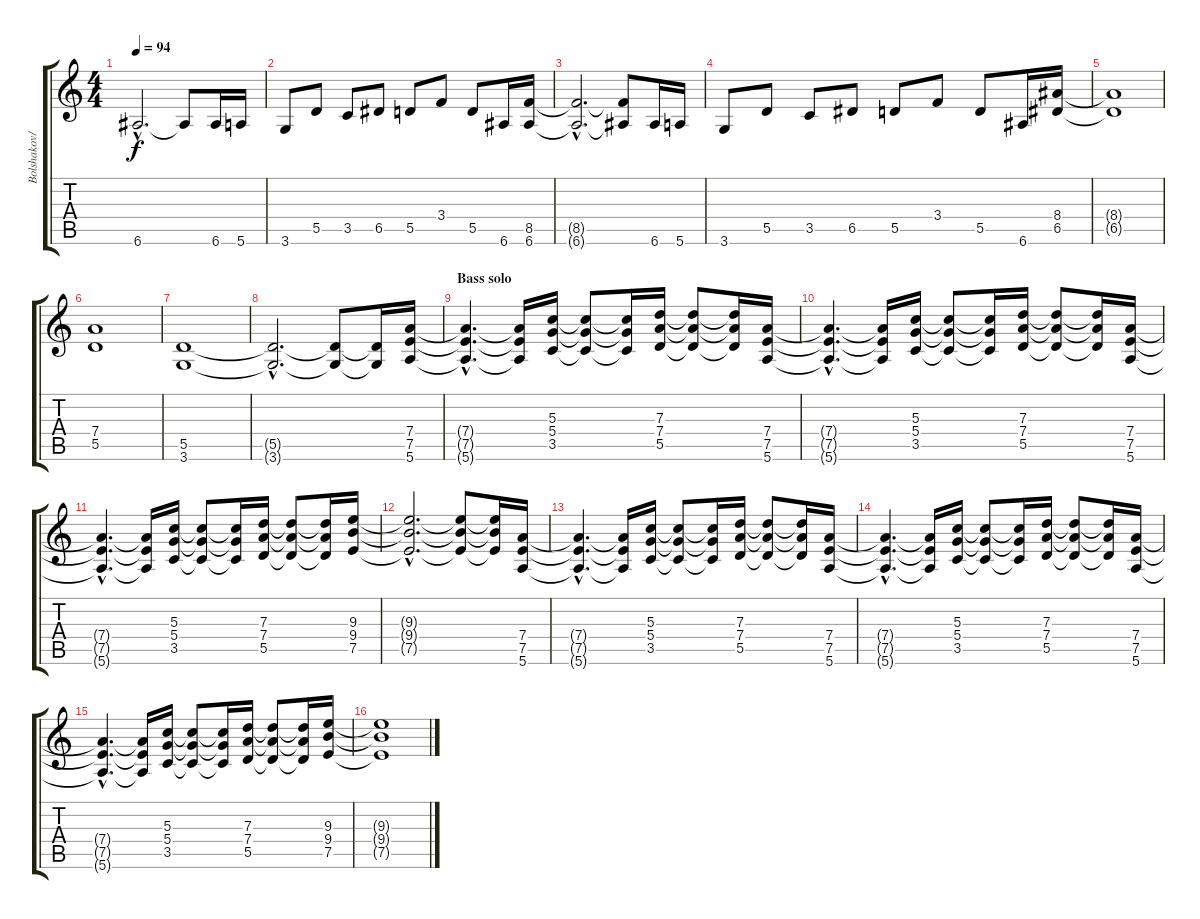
\track ("Bolshakov/Holstinin" "Bolshakov/") {instrument distortionguitar}
\staff {score tabs}
\tuning (E4 B3 G3 D3 A2 E2) {hide}
\ts (4 4)
\tempo 94
\clef g2
\ks c
6.6{hac t}.2{d dy f} 6.6{t}.8 6.6.16 5.6.16 |
3.6.8 5.5.8 3.5.8 6.5.8 5.5.8 3.4.8 5.5.8 6.6.16 (8.5 6.6).16 |
(8.5{hac t} 6.6{hac t}).2{d} (8.5{t} 6.6{t}).8 6.6.16 5.6.16 |
3.6.8 5.5.8 3.5.8 6.5.8 5.5.8 3.4.8 5.5.8 6.6.16 (8.4 6.5).16 |
(8.4{t} 6.5{t}).1 |
(7.4 5.5).1 |
(5.5 3.6).1 |
(5.5{hac t} 3.6{hac t}).2{d} (5.5{t} 3.6{t}).8 (5.5{t} 3.6{t}).16 (7.4 7.5 5.6).16 |
\section ("" "Bass solo")
(7.4{hac t} 7.5{hac t} 5.6{hac t}).4{d} (7.4{t} 7.5{t} 5.6{t}).16 (5.3 5.4 3.5).16 (5.3{t} 5.4{t} 3.5{t}).8 (5.3{t} 5.4{t} 3.5{t}).16 (7.3 7.4 5.5).16 (7.3{t} 7.4{t} 5.5{t}).8 (7.3{t} 7.4{t} 5.5{t}).16 (7.4 7.5 5.6).16 |
(7.4{hac t} 7.5{hac t} 5.6{hac t}).4{d} (7.4{t} 7.5{t} 5.6{t}).16 (5.3 5.4 3.5).16 (5.3{t} 5.4{t} 3.5{t}).8 (5.3{t} 5.4{t} 3.5{t}).16 (7.3 7.4 5.5).16 (7.3{t} 7.4{t} 5.5{t}).8 (7.3{t} 7.4{t} 5.5{t}).16 (7.4 7.5 5.6).16 |
(7.4{hac t} 7.5{hac t} 5.6{hac t}).4{d} (7.4{t} 7.5{t} 5.6{t}).16 (5.3 5.4 3.5).16 (5.3{t} 5.4{t} 3.5{t}).8 (5.3{t} 5.4{t} 3.5{t}).16 (7.3 7.4 5.5).16 (7.3{t} 7.4{t} 5.5{t}).8 (7.3{t} 7.4{t} 5.5{t}).16 (9.3 9.4 7.5).16 |
(9.3{hac t} 9.4{hac t} 7.5{hac t}).2{d} (9.3{t} 9.4{t} 7.5{t}).8 (9.3{t} 9.4{t} 7.5{t}).16 (7.4 7.5 5.6).16 |
(7.4{hac t} 7.5{hac t} 5.6{hac t}).4{d} (7.4{t} 7.5{t} 5.6{t}).16 (5.3 5.4 3.5).16 (5.3{t} 5.4{t} 3.5{t}).8 (5.3{t} 5.4{t} 3.5{t}).16 (7.3 7.4 5.5).16 (7.3{t} 7.4{t} 5.5{t}).8 (7.3{t} 7.4{t} 5.5{t}).16 (7.4 7.5 5.6).16 |
(7.4{hac t} 7.5{hac t} 5.6{hac t}).4{d} (7.4{t} 7.5{t} 5.6{t}).16 (5.3 5.4 3.5).16 (5.3{t} 5.4{t} 3.5{t}).8 (5.3{t} 5.4{t} 3.5{t}).16 (7.3 7.4 5.5).16 (7.3{t} 7.4{t} 5.5{t}).8 (7.3{t} 7.4{t} 5.5{t}).16 (7.4 7.5 5.6).16 |
(7.4{hac t} 7.5{hac t} 5.6{hac t}).4{d} (7.4{t} 7.5{t} 5.6{t}).16 (5.3 5.4 3.5).16 (5.3{t} 5.4{t} 3.5{t}).8 (5.3{t} 5.4{t} 3.5{t}).16 (7.3 7.4 5.5).16 (7.3{t} 7.4{t} 5.5{t}).8 (7.3{t} 7.4{t} 5.5{t}).16 (9.3 9.4 7.5).16 |
(9.3{t} 9.4{t} 7.5{t}).1
